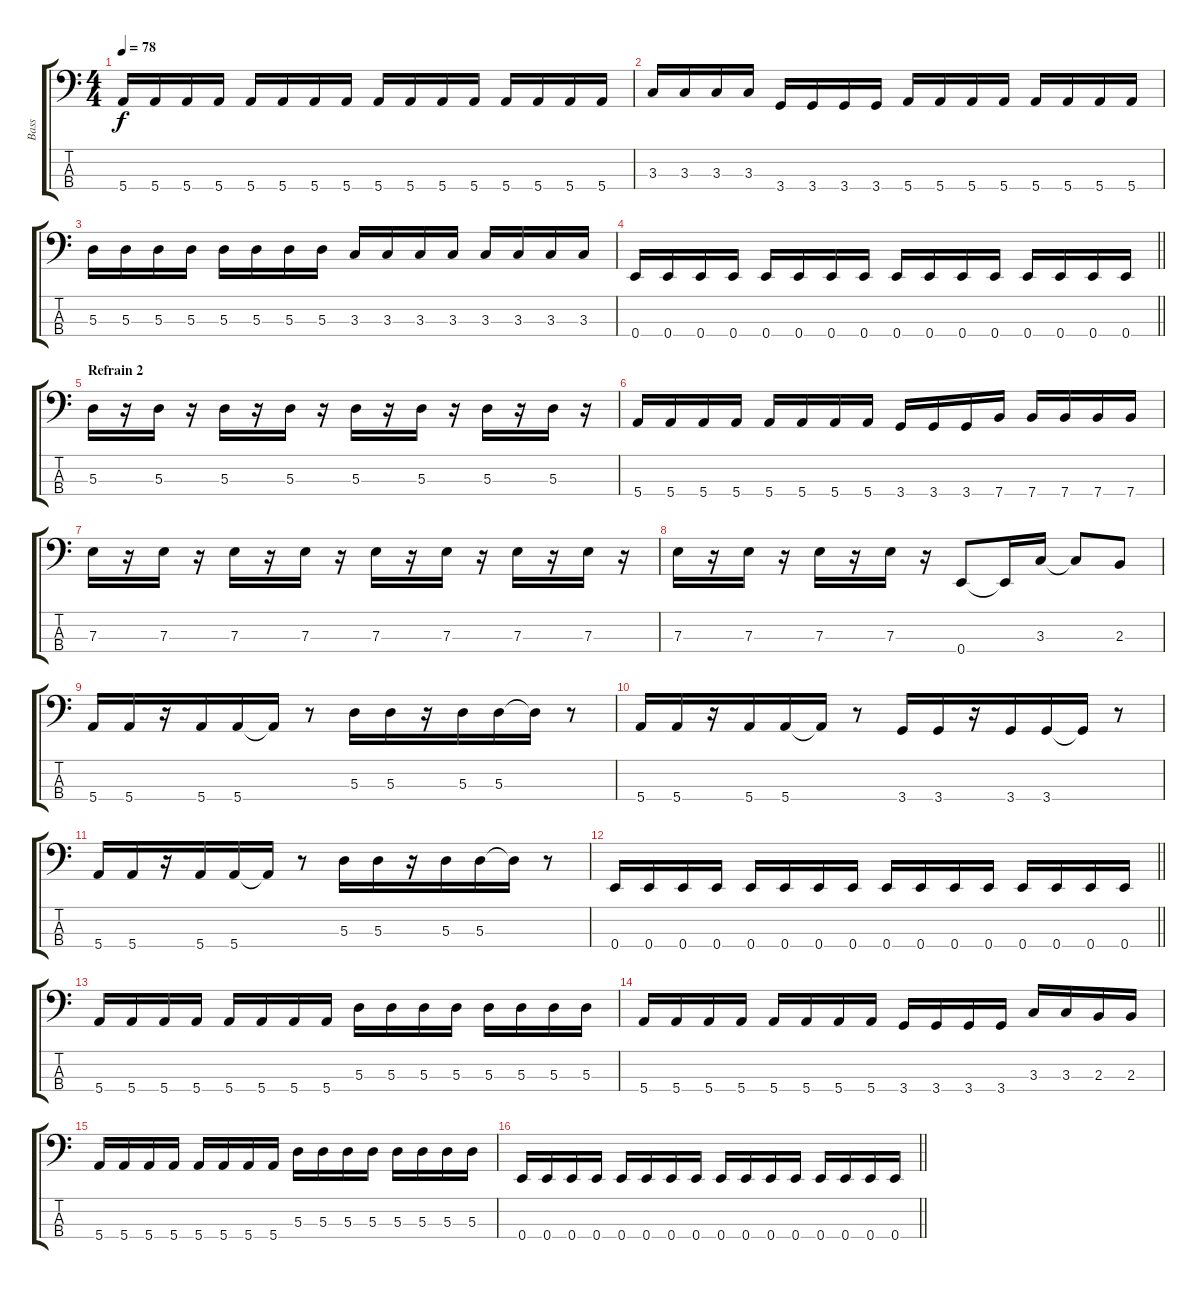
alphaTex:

\track ("Bass" "Bass") {instrument electricbasspick}
\staff {score tabs}
\tuning (G2 D2 A1 E1) {hide}
\ts (4 4)
\tempo 78
\clef f4
\ks c
5.4.16{dy f} 5.4.16 5.4.16 5.4.16 5.4.16 5.4.16 5.4.16 5.4.16 5.4.16 5.4.16 5.4.16 5.4.16 5.4.16 5.4.16 5.4.16 5.4.16 |
3.3.16 3.3.16 3.3.16 3.3.16 3.4.16 3.4.16 3.4.16 3.4.16 5.4.16 5.4.16 5.4.16 5.4.16 5.4.16 5.4.16 5.4.16 5.4.16 |
5.3.16 5.3.16 5.3.16 5.3.16 5.3.16 5.3.16 5.3.16 5.3.16 3.3.16 3.3.16 3.3.16 3.3.16 3.3.16 3.3.16 3.3.16 3.3.16 |
\barLineRight lightlight
0.4.16 0.4.16 0.4.16 0.4.16 0.4.16 0.4.16 0.4.16 0.4.16 0.4.16 0.4.16 0.4.16 0.4.16 0.4.16 0.4.16 0.4.16 0.4.16 |
\section ("" "Refrain 2")
5.3.16 r.16 5.3.16 r.16 5.3.16 r.16 5.3.16 r.16 5.3.16 r.16 5.3.16 r.16 5.3.16 r.16 5.3.16 r.16 |
5.4.16 5.4.16 5.4.16 5.4.16 5.4.16 5.4.16 5.4.16 5.4.16 3.4.16 3.4.16 3.4.16 7.4.16 7.4.16 7.4.16 7.4.16 7.4.16 |
7.3.16 r.16 7.3.16 r.16 7.3.16 r.16 7.3.16 r.16 7.3.16 r.16 7.3.16 r.16 7.3.16 r.16 7.3.16 r.16 |
7.3.16 r.16 7.3.16 r.16 7.3.16 r.16 7.3.16 r.16 0.4.8 0.4{t}.16 3.3.16 3.3{t}.8 2.3.8 |
5.4.16 5.4.16 r.16 5.4.16{beam merge} 5.4.16 5.4{t}.16 r.8 5.3.16 5.3.16 r.16 5.3.16{beam merge} 5.3.16 5.3{t}.16 r.8 |
5.4.16 5.4.16 r.16 5.4.16{beam merge} 5.4.16 5.4{t}.16 r.8 3.4.16 3.4.16 r.16 3.4.16{beam merge} 3.4.16 3.4{t}.16 r.8 |
5.4.16 5.4.16 r.16 5.4.16{beam merge} 5.4.16 5.4{t}.16 r.8 5.3.16 5.3.16 r.16 5.3.16{beam merge} 5.3.16 5.3{t}.16 r.8 |
\barLineRight lightlight
0.4.16 0.4.16 0.4.16 0.4.16 0.4.16 0.4.16 0.4.16 0.4.16 0.4.16 0.4.16 0.4.16 0.4.16 0.4.16 0.4.16 0.4.16 0.4.16 |
5.4.16 5.4.16 5.4.16 5.4.16 5.4.16 5.4.16 5.4.16 5.4.16 5.3.16 5.3.16 5.3.16 5.3.16 5.3.16 5.3.16 5.3.16 5.3.16 |
5.4.16 5.4.16 5.4.16 5.4.16 5.4.16 5.4.16 5.4.16 5.4.16 3.4.16 3.4.16 3.4.16 3.4.16 3.3.16 3.3.16 2.3.16 2.3.16 |
5.4.16 5.4.16 5.4.16 5.4.16 5.4.16 5.4.16 5.4.16 5.4.16 5.3.16 5.3.16 5.3.16 5.3.16 5.3.16 5.3.16 5.3.16 5.3.16 |
\barLineRight lightlight
0.4.16 0.4.16 0.4.16 0.4.16 0.4.16 0.4.16 0.4.16 0.4.16 0.4.16 0.4.16 0.4.16 0.4.16 0.4.16 0.4.16 0.4.16 0.4.16
